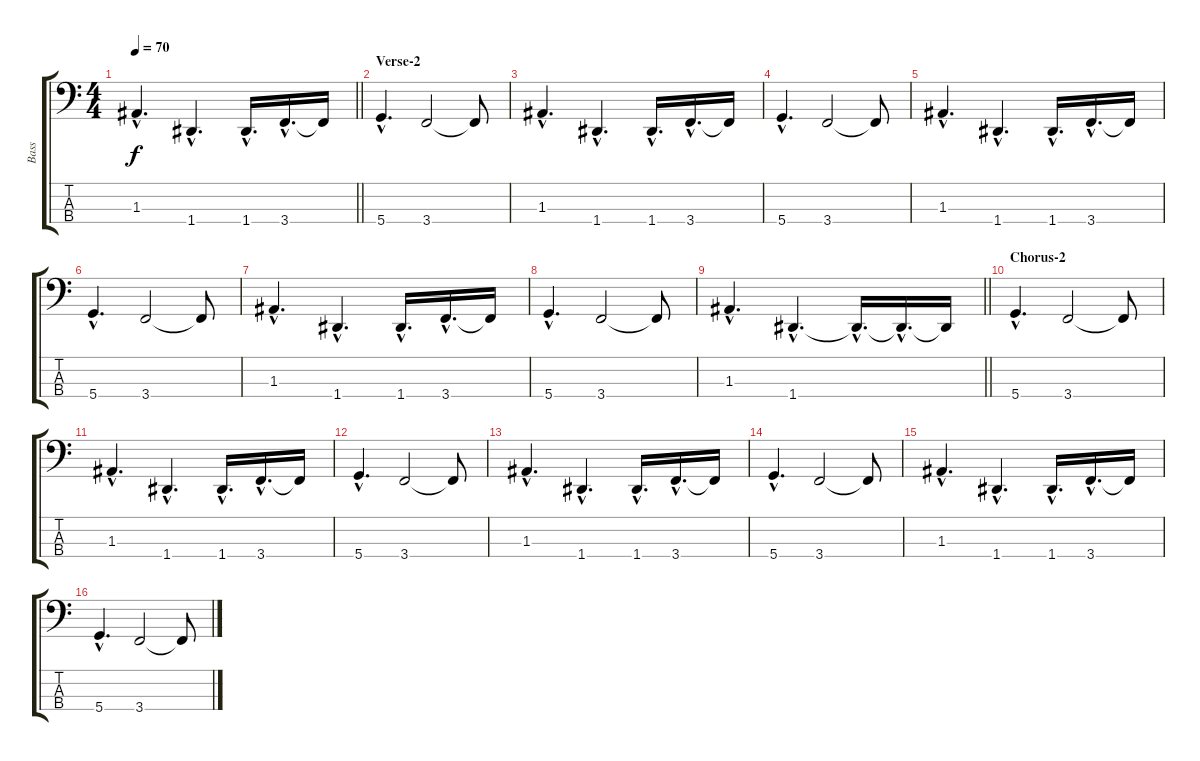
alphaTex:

\track ("Bass" "Bass") {instrument electricbassfinger}
\staff {score tabs}
\tuning (G2 D2 A1 D1) {hide}
\ts (4 4)
\tempo 70
\clef f4
\barLineRight lightlight
\ks c
1.3{hac}.4{d dy f} 1.4{hac}.4{d} 1.4{hac}.16{d} 3.4{hac}.16{d} 3.4{t}.16 |
\section ("" "Verse-2")
5.4{hac}.4{d} 3.4.2 3.4{t}.8 |
1.3{hac}.4{d} 1.4{hac}.4{d} 1.4{hac}.16{d} 3.4{hac}.16{d} 3.4{t}.16 |
5.4{hac}.4{d} 3.4.2 3.4{t}.8 |
1.3{hac}.4{d} 1.4{hac}.4{d} 1.4{hac}.16{d} 3.4{hac}.16{d} 3.4{t}.16 |
5.4{hac}.4{d} 3.4.2 3.4{t}.8 |
1.3{hac}.4{d} 1.4{hac}.4{d} 1.4{hac}.16{d} 3.4{hac}.16{d} 3.4{t}.16 |
5.4{hac}.4{d} 3.4.2 3.4{t}.8 |
\barLineRight lightlight
1.3{hac}.4{d} 1.4{hac}.4{d} 1.4{hac t}.16{d} 1.4{hac t}.16{d} 1.4{t}.16 |
\section ("" "Chorus-2")
5.4{hac}.4{d} 3.4.2 3.4{t}.8 |
1.3{hac}.4{d} 1.4{hac}.4{d} 1.4{hac}.16{d} 3.4{hac}.16{d} 3.4{t}.16 |
5.4{hac}.4{d} 3.4.2 3.4{t}.8 |
1.3{hac}.4{d} 1.4{hac}.4{d} 1.4{hac}.16{d} 3.4{hac}.16{d} 3.4{t}.16 |
5.4{hac}.4{d} 3.4.2 3.4{t}.8 |
1.3{hac}.4{d} 1.4{hac}.4{d} 1.4{hac}.16{d} 3.4{hac}.16{d} 3.4{t}.16 |
5.4{hac}.4{d} 3.4.2 3.4{t}.8
